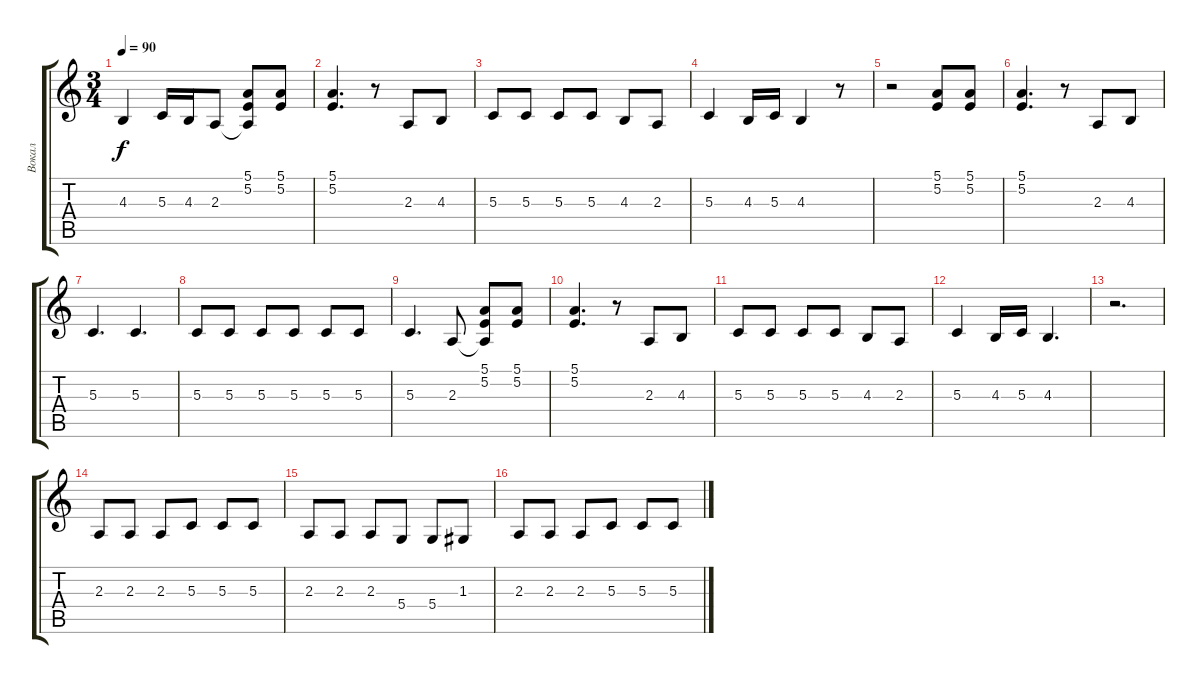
\track ("Вокал" "Вокал") {instrument tenorsax}
\staff {score tabs}
\tuning (E4 B3 G3 D3 A2 E2) {hide}
\ts (3 4)
\tempo 90
\clef g2
\ks c
4.3.4{dy f} 5.3.16 4.3.16 2.3.8 (5.1 5.2 2.3{t}).8 (5.1 5.2).8 |
(5.1 5.2).4{d} r.8 2.3.8 4.3.8 |
5.3.8 5.3.8 5.3.8 5.3.8 4.3.8 2.3.8 |
5.3.4 4.3.16 5.3.16 4.3.4 r.8 |
r.2 (5.1 5.2).8 (5.1 5.2).8 |
(5.1 5.2).4{d} r.8 2.3.8 4.3.8 |
5.3.4{d} 5.3.4{d} |
5.3.8 5.3.8 5.3.8 5.3.8 5.3.8 5.3.8 |
5.3.4{d} 2.3.8 (5.1 5.2 2.3{t}).8 (5.1 5.2).8 |
(5.1 5.2).4{d} r.8 2.3.8 4.3.8 |
5.3.8 5.3.8 5.3.8 5.3.8 4.3.8 2.3.8 |
5.3.4 4.3.16 5.3.16 4.3.4{d} |
r.2{d} |
2.3.8 2.3.8 2.3.8 5.3.8 5.3.8 5.3.8 |
2.3.8 2.3.8 2.3.8 5.4.8 5.4.8 1.3.8 |
2.3.8 2.3.8 2.3.8 5.3.8 5.3.8 5.3.8
